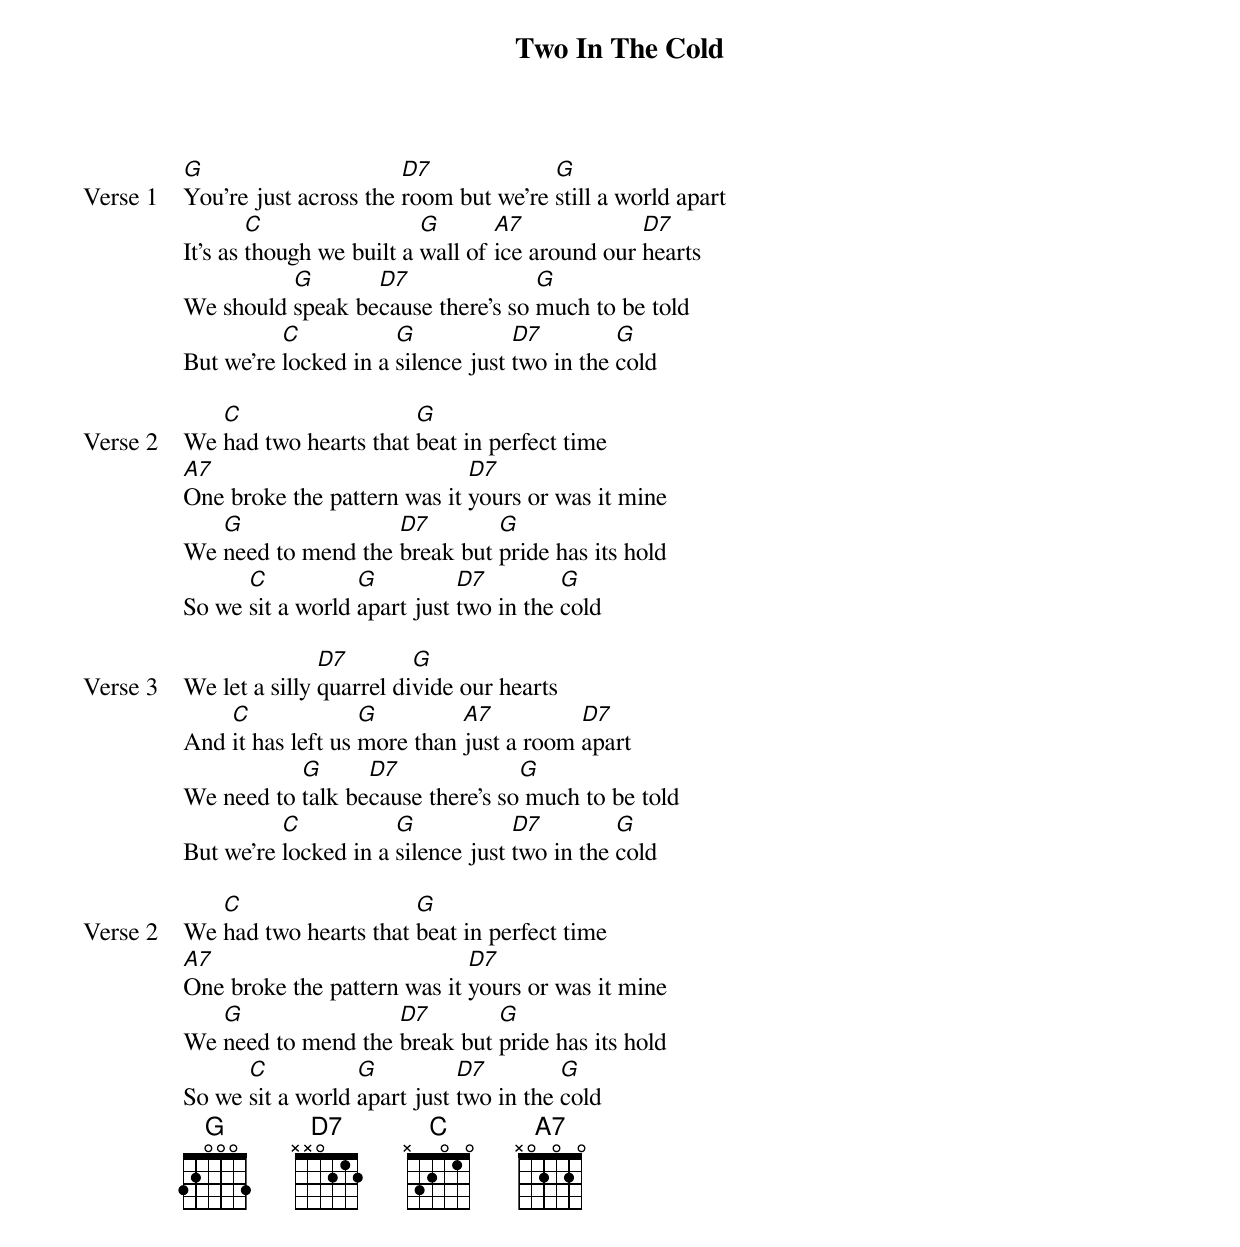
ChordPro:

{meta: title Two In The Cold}
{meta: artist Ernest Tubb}
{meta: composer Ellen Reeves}

{start_of_verse: Verse 1}
[G]You're just across the [D7]room but we're [G]still a world apart
It's as [C]though we built a [G]wall of [A7]ice around our [D7]hearts
We should [G]speak be[D7]cause there's so [G]much to be told
But we're [C]locked in a [G]silence just [D7]two in the [G]cold
{end_of_verse}

{start_of_verse: Verse 2}
We [C]had two hearts that [G]beat in perfect time
[A7]One broke the pattern was it [D7]yours or was it mine
We [G]need to mend the [D7]break but [G]pride has its hold
So we [C]sit a world [G]apart just [D7]two in the [G]cold
{end_of_verse}

{start_of_verse: Verse 3}
We let a silly [D7]quarrel di[G]vide our hearts
And [C]it has left us [G]more than [A7]just a room [D7]apart
We need to [G]talk be[D7]cause there's so[G] much to be told
But we're [C]locked in a [G]silence just [D7]two in the [G]cold
{end_of_verse}

{start_of_verse: Verse 2}
We [C]had two hearts that [G]beat in perfect time
[A7]One broke the pattern was it [D7]yours or was it mine
We [G]need to mend the [D7]break but [G]pride has its hold
So we [C]sit a world [G]apart just [D7]two in the [G]cold
{end_of_verse}
